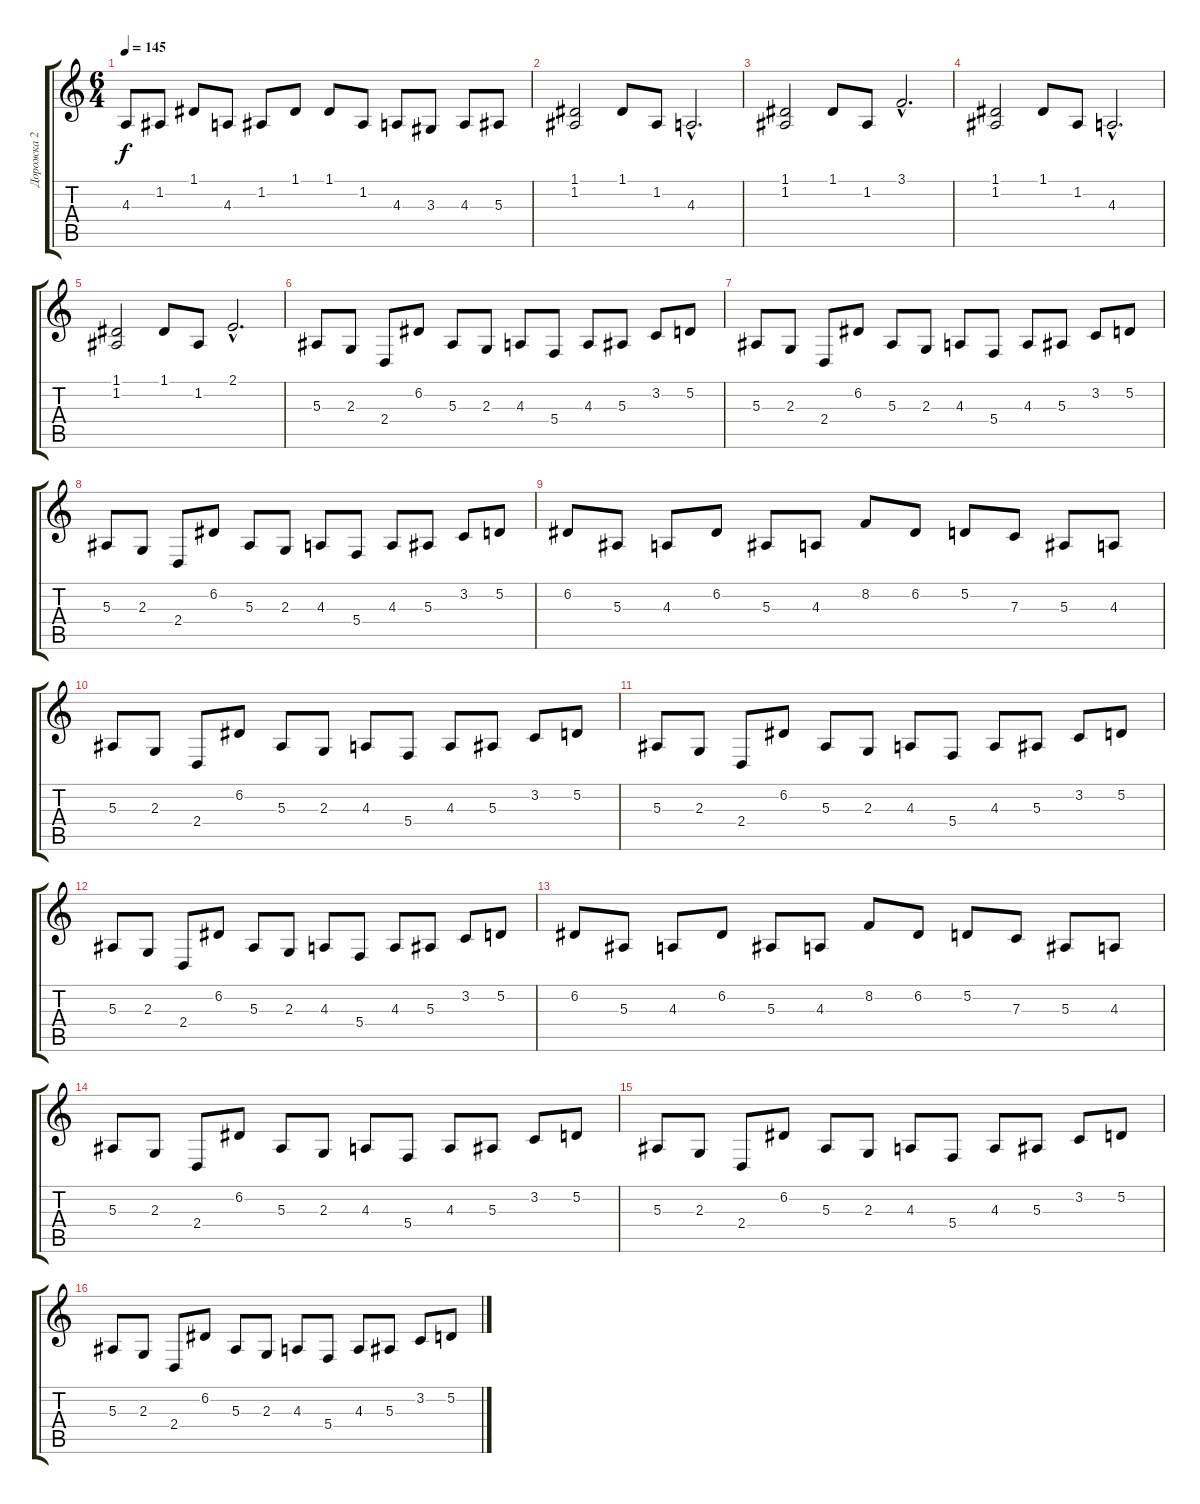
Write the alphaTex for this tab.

\track ("Дорожка 2" "Дорожка 2") {instrument electricgrandpiano}
\staff {score tabs}
\tuning (D4 A3 F3 C3 G2 D2) {hide}
\ts (6 4)
\tempo 145
\clef g2
\ks c
4.3.8{dy f instrument electricgrandpiano} 1.2.8 1.1.8 4.3.8 1.2.8 1.1.8 1.1.8 1.2.8 4.3.8 3.3.8 4.3.8 5.3.8 |
(1.1 1.2).2 1.1.8 1.2.8 4.3{hac}.2{d} |
(1.1 1.2).2 1.1.8 1.2.8 3.1{hac}.2{d} |
(1.1 1.2).2 1.1.8 1.2.8 4.3{hac}.2{d} |
(1.1 1.2).2 1.1.8 1.2.8 2.1{hac}.2{d} |
5.3.8 2.3.8 2.4.8 6.2.8 5.3.8 2.3.8 4.3.8 5.4.8 4.3.8 5.3.8 3.2.8 5.2.8 |
5.3.8 2.3.8 2.4.8 6.2.8 5.3.8 2.3.8 4.3.8 5.4.8 4.3.8 5.3.8 3.2.8 5.2.8 |
5.3.8 2.3.8 2.4.8 6.2.8 5.3.8 2.3.8 4.3.8 5.4.8 4.3.8 5.3.8 3.2.8 5.2.8 |
6.2.8 5.3.8 4.3.8 6.2.8 5.3.8 4.3.8 8.2.8 6.2.8 5.2.8 7.3.8 5.3.8 4.3.8 |
5.3.8 2.3.8 2.4.8 6.2.8 5.3.8 2.3.8 4.3.8 5.4.8 4.3.8 5.3.8 3.2.8 5.2.8 |
5.3.8 2.3.8 2.4.8 6.2.8 5.3.8 2.3.8 4.3.8 5.4.8 4.3.8 5.3.8 3.2.8 5.2.8 |
5.3.8 2.3.8 2.4.8 6.2.8 5.3.8 2.3.8 4.3.8 5.4.8 4.3.8 5.3.8 3.2.8 5.2.8 |
6.2.8 5.3.8 4.3.8 6.2.8 5.3.8 4.3.8 8.2.8 6.2.8 5.2.8 7.3.8 5.3.8 4.3.8 |
5.3.8 2.3.8 2.4.8 6.2.8 5.3.8 2.3.8 4.3.8 5.4.8 4.3.8 5.3.8 3.2.8 5.2.8 |
5.3.8 2.3.8 2.4.8 6.2.8 5.3.8 2.3.8 4.3.8 5.4.8 4.3.8 5.3.8 3.2.8 5.2.8 |
5.3.8 2.3.8 2.4.8 6.2.8 5.3.8 2.3.8 4.3.8 5.4.8 4.3.8 5.3.8 3.2.8 5.2.8
